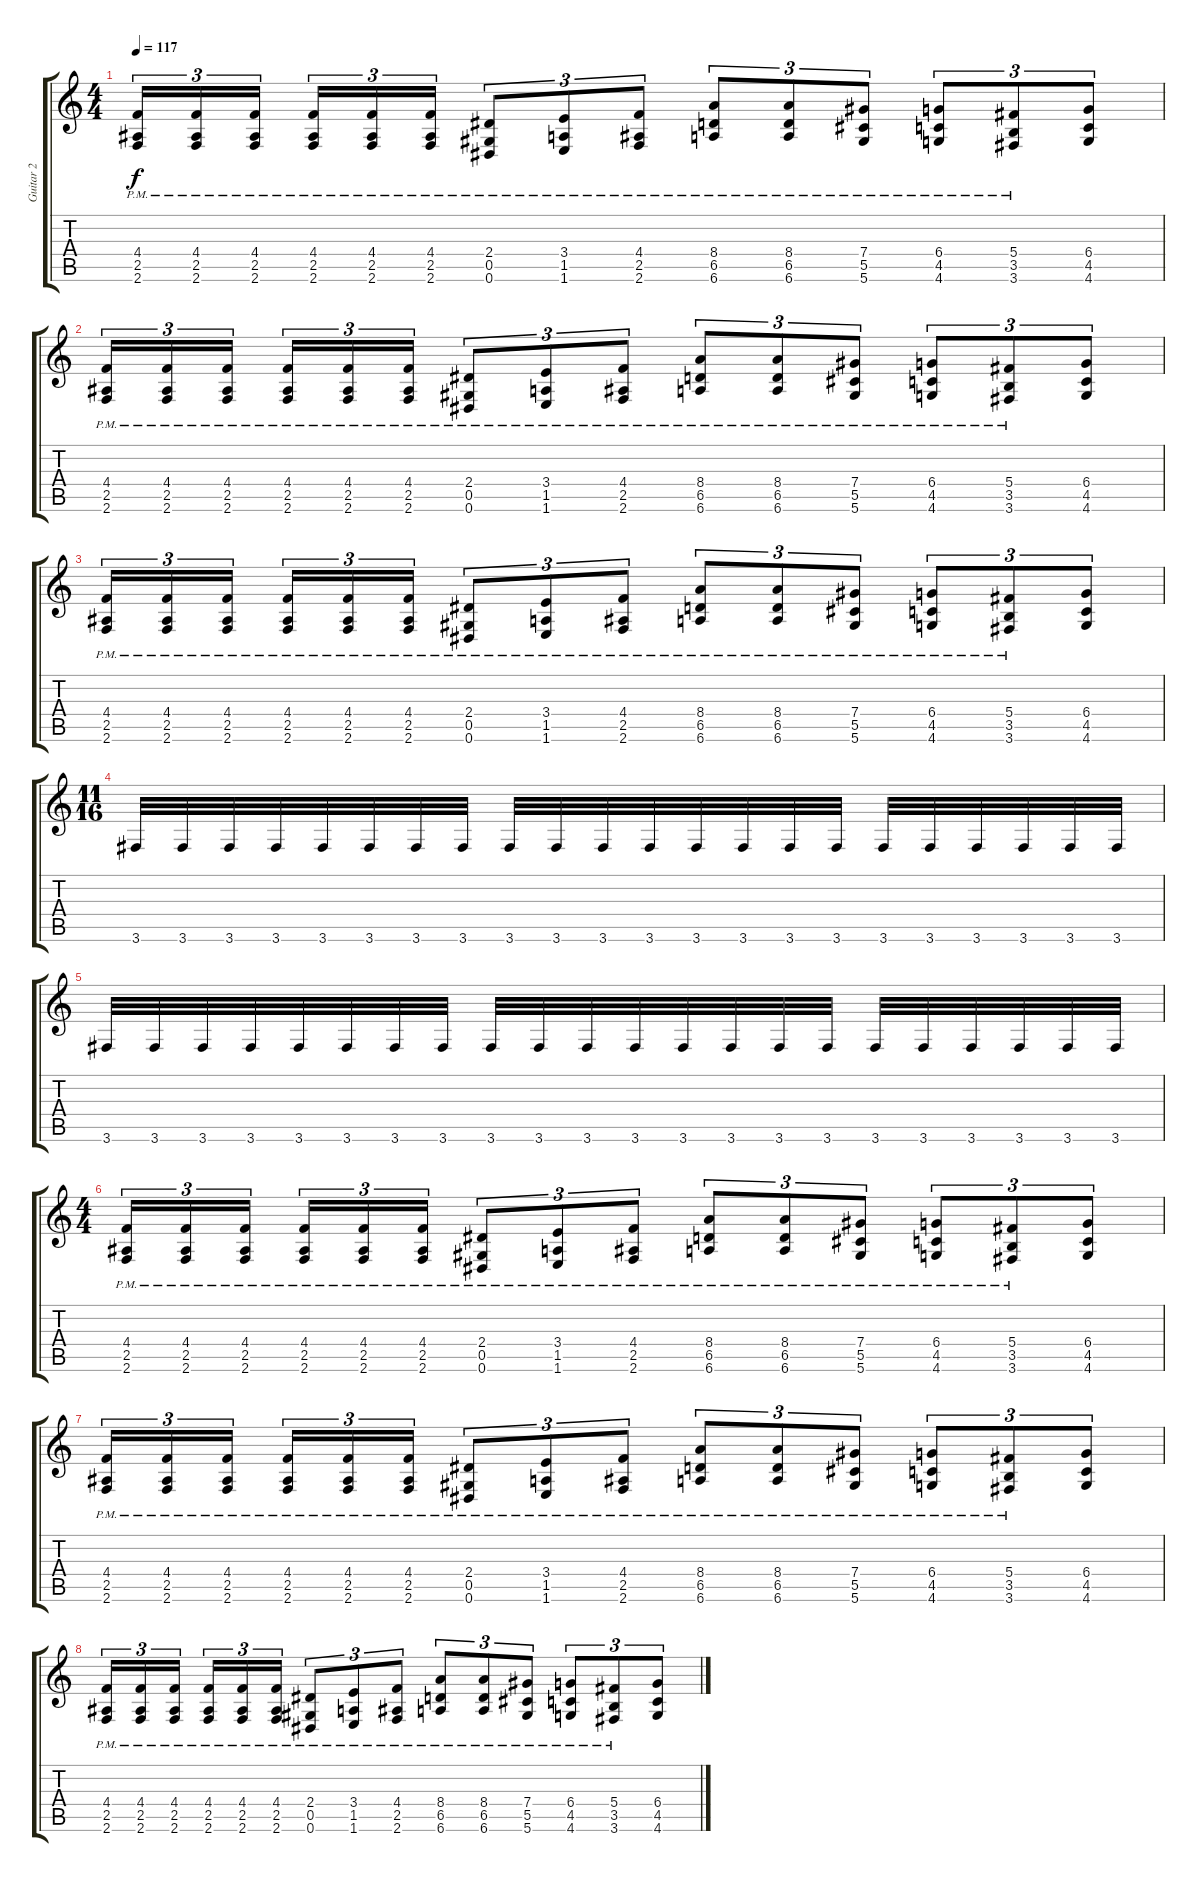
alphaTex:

\track ("Guitar 2" "Guitar 2") {instrument distortionguitar}
\staff {score tabs}
\tuning (Eb4 Bb3 Gb3 Db3 Ab2 Eb2) {hide}
\ts (4 4)
\tempo 117
\clef g2
\ks c
(4.4{pm} 2.5{pm} 2.6).16{tu (3 2) dy f} (4.4{pm} 2.5{pm} 2.6).16{tu (3 2)} (4.4{pm} 2.5{pm} 2.6).16{tu (3 2)} (4.4{pm} 2.5{pm} 2.6).16{tu (3 2)} (4.4{pm} 2.5{pm} 2.6).16{tu (3 2)} (4.4{pm} 2.5{pm} 2.6).16{tu (3 2)} (2.4{pm} 0.5{pm} 0.6).8{tu (3 2)} (3.4{pm} 1.5{pm} 1.6).8{tu (3 2)} (4.4{pm} 2.5{pm} 2.6).8{tu (3 2)} (8.4{pm} 6.5{pm} 6.6).8{tu (3 2)} (8.4{pm} 6.5{pm} 6.6).8{tu (3 2)} (7.4{pm} 5.5{pm} 5.6).8{tu (3 2)} (6.4{pm} 4.5{pm} 4.6).8{tu (3 2)} (5.4{pm} 3.5{pm} 3.6).8{tu (3 2)} (6.4 4.5 4.6).8{tu (3 2)} |
(4.4{pm} 2.5{pm} 2.6).16{tu (3 2)} (4.4{pm} 2.5{pm} 2.6).16{tu (3 2)} (4.4{pm} 2.5{pm} 2.6).16{tu (3 2)} (4.4{pm} 2.5{pm} 2.6).16{tu (3 2)} (4.4{pm} 2.5{pm} 2.6).16{tu (3 2)} (4.4{pm} 2.5{pm} 2.6).16{tu (3 2)} (2.4{pm} 0.5{pm} 0.6).8{tu (3 2)} (3.4{pm} 1.5{pm} 1.6).8{tu (3 2)} (4.4{pm} 2.5{pm} 2.6).8{tu (3 2)} (8.4{pm} 6.5{pm} 6.6).8{tu (3 2)} (8.4{pm} 6.5{pm} 6.6).8{tu (3 2)} (7.4{pm} 5.5{pm} 5.6).8{tu (3 2)} (6.4{pm} 4.5{pm} 4.6).8{tu (3 2)} (5.4{pm} 3.5{pm} 3.6).8{tu (3 2)} (6.4 4.5 4.6).8{tu (3 2)} |
(4.4{pm} 2.5{pm} 2.6).16{tu (3 2)} (4.4{pm} 2.5{pm} 2.6).16{tu (3 2)} (4.4{pm} 2.5{pm} 2.6).16{tu (3 2)} (4.4{pm} 2.5{pm} 2.6).16{tu (3 2)} (4.4{pm} 2.5{pm} 2.6).16{tu (3 2)} (4.4{pm} 2.5{pm} 2.6).16{tu (3 2)} (2.4{pm} 0.5{pm} 0.6).8{tu (3 2)} (3.4{pm} 1.5{pm} 1.6).8{tu (3 2)} (4.4{pm} 2.5{pm} 2.6).8{tu (3 2)} (8.4{pm} 6.5{pm} 6.6).8{tu (3 2)} (8.4{pm} 6.5{pm} 6.6).8{tu (3 2)} (7.4{pm} 5.5{pm} 5.6).8{tu (3 2)} (6.4{pm} 4.5{pm} 4.6).8{tu (3 2)} (5.4{pm} 3.5{pm} 3.6).8{tu (3 2)} (6.4 4.5 4.6).8{tu (3 2)} |
\ts (11 16)
3.6.32 3.6.32 3.6.32 3.6.32 3.6.32 3.6.32 3.6.32 3.6.32 3.6.32 3.6.32 3.6.32 3.6.32 3.6.32 3.6.32 3.6.32 3.6.32 3.6.32 3.6.32 3.6.32 3.6.32 3.6.32 3.6.32 |
3.6.32 3.6.32 3.6.32 3.6.32 3.6.32 3.6.32 3.6.32 3.6.32 3.6.32 3.6.32 3.6.32 3.6.32 3.6.32 3.6.32 3.6.32 3.6.32 3.6.32 3.6.32 3.6.32 3.6.32 3.6.32 3.6.32 |
\ts (4 4)
(4.4{pm} 2.5{pm} 2.6{pm}).16{tu (3 2)} (4.4{pm} 2.5{pm} 2.6{pm}).16{tu (3 2)} (4.4{pm} 2.5{pm} 2.6{pm}).16{tu (3 2)} (4.4{pm} 2.5{pm} 2.6{pm}).16{tu (3 2)} (4.4{pm} 2.5{pm} 2.6{pm}).16{tu (3 2)} (4.4{pm} 2.5{pm} 2.6{pm}).16{tu (3 2)} (2.4{pm} 0.5{pm} 0.6{pm}).8{tu (3 2)} (3.4{pm} 1.5{pm} 1.6{pm}).8{tu (3 2)} (4.4{pm} 2.5{pm} 2.6{pm}).8{tu (3 2)} (8.4{pm} 6.5{pm} 6.6{pm}).8{tu (3 2)} (8.4{pm} 6.5{pm} 6.6{pm}).8{tu (3 2)} (7.4{pm} 5.5{pm} 5.6{pm}).8{tu (3 2)} (6.4{pm} 4.5{pm} 4.6{pm}).8{tu (3 2)} (5.4{pm} 3.5{pm} 3.6{pm}).8{tu (3 2)} (6.4 4.5 4.6).8{tu (3 2)} |
(4.4{pm} 2.5{pm} 2.6{pm}).16{tu (3 2)} (4.4{pm} 2.5{pm} 2.6{pm}).16{tu (3 2)} (4.4{pm} 2.5{pm} 2.6{pm}).16{tu (3 2)} (4.4{pm} 2.5{pm} 2.6{pm}).16{tu (3 2)} (4.4{pm} 2.5{pm} 2.6{pm}).16{tu (3 2)} (4.4{pm} 2.5{pm} 2.6{pm}).16{tu (3 2)} (2.4{pm} 0.5{pm} 0.6{pm}).8{tu (3 2)} (3.4{pm} 1.5{pm} 1.6{pm}).8{tu (3 2)} (4.4{pm} 2.5{pm} 2.6{pm}).8{tu (3 2)} (8.4{pm} 6.5{pm} 6.6{pm}).8{tu (3 2)} (8.4{pm} 6.5{pm} 6.6{pm}).8{tu (3 2)} (7.4{pm} 5.5{pm} 5.6{pm}).8{tu (3 2)} (6.4{pm} 4.5{pm} 4.6{pm}).8{tu (3 2)} (5.4{pm} 3.5{pm} 3.6{pm}).8{tu (3 2)} (6.4 4.5 4.6).8{tu (3 2)} |
(4.4{pm} 2.5{pm} 2.6{pm}).16{tu (3 2)} (4.4{pm} 2.5{pm} 2.6{pm}).16{tu (3 2)} (4.4{pm} 2.5{pm} 2.6{pm}).16{tu (3 2)} (4.4{pm} 2.5{pm} 2.6{pm}).16{tu (3 2)} (4.4{pm} 2.5{pm} 2.6{pm}).16{tu (3 2)} (4.4{pm} 2.5{pm} 2.6{pm}).16{tu (3 2)} (2.4{pm} 0.5{pm} 0.6{pm}).8{tu (3 2)} (3.4{pm} 1.5{pm} 1.6{pm}).8{tu (3 2)} (4.4{pm} 2.5{pm} 2.6{pm}).8{tu (3 2)} (8.4{pm} 6.5{pm} 6.6{pm}).8{tu (3 2)} (8.4{pm} 6.5{pm} 6.6{pm}).8{tu (3 2)} (7.4{pm} 5.5{pm} 5.6{pm}).8{tu (3 2)} (6.4{pm} 4.5{pm} 4.6{pm}).8{tu (3 2)} (5.4{pm} 3.5{pm} 3.6{pm}).8{tu (3 2)} (6.4 4.5 4.6).8{tu (3 2)}
